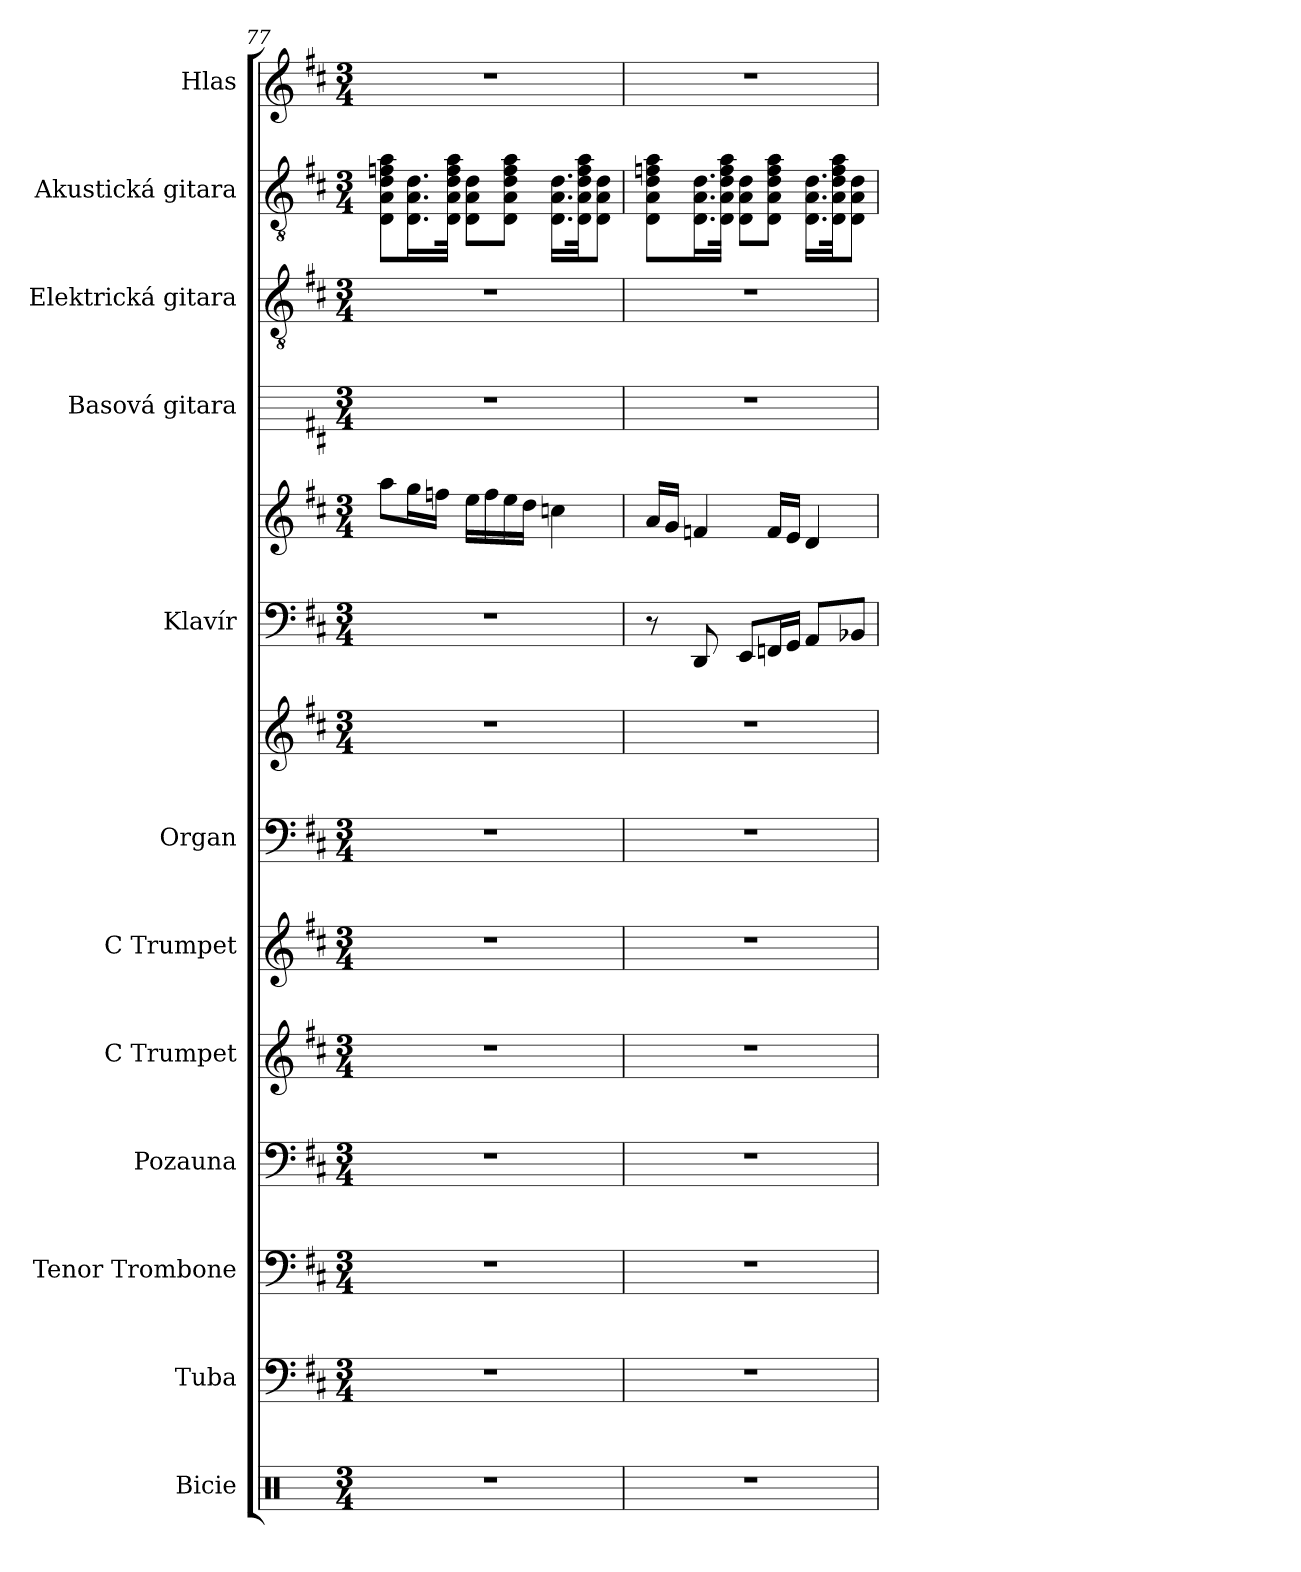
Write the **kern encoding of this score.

**kern	**kern	**kern	**kern	**kern	**kern	**kern	**kern	**kern	**kern	**kern	**kern	**kern	**kern
*part12	*part11	*part10	*part9	*part8	*part7	*part6	*part6	*part5	*part5	*part4	*part3	*part2	*part1
*staff14	*staff13	*staff12	*staff11	*staff10	*staff9	*staff8	*staff7	*staff6	*staff5	*staff4	*staff3	*staff2	*staff1
*I"Bicie	*I"Tuba	*I"Tenor Trombone	*I"Pozauna	*I"C Trumpet	*I"C Trumpet	*I"Organ	*	*I"Klavír	*	*I"Basová gitara	*I"Elektrická gitara	*I"Akustická gitara	*I"Hlas
*	*I'Tba.	*I'T. Tbn.	*	*I'C Tpt.	*I'C Tpt.	*I'Org.	*	*I'Kl.	*	*	*	*	*I'Hl.
*clefX	*clefF4	*clefF4	*clefF4	*clefG2	*clefG2	*clefF4	*clefG2	*clefF4	*clefG2	*	*clefGv2	*clefGv2	*clefG2
*	*	*	*	*	*	*	*	*	*	*ITrd7c12	*	*	*
*k[]	*k[f#c#]	*k[f#c#]	*k[f#c#]	*k[f#c#]	*k[f#c#]	*k[f#c#]	*k[f#c#]	*k[f#c#]	*k[f#c#]	*k[f#c#]	*k[f#c#]	*k[f#c#]	*k[f#c#]
*M3/4	*M3/4	*M3/4	*M3/4	*M3/4	*M3/4	*M3/4	*M3/4	*M3/4	*M3/4	*M3/4	*M3/4	*M3/4	*M3/4
=77	=77	=77	=77	=77	=77	=77	=77	=77	=77	=77	=77	=77	=77
2.r	2.r	2.r	2.r	2.r	2.r	2.r	2.r	2.r	8aa\L	2.r	2.r	8D\ 8A\ 8d\ 8fn\ 8a\L	2.r
.	.	.	.	.	.	.	.	.	16gg\L	.	.	16.D\ 16.A\ 16.d\L	.
.	.	.	.	.	.	.	.	.	16ffn\JJ	.	.	.	.
.	.	.	.	.	.	.	.	.	.	.	.	32D\ 32A\ 32d\ 32f\ 32a\JJk	.
.	.	.	.	.	.	.	.	.	16ee\LL	.	.	8D\ 8A\ 8d\L	.
.	.	.	.	.	.	.	.	.	16ff\	.	.	.	.
.	.	.	.	.	.	.	.	.	16ee\	.	.	8D\ 8A\ 8d\ 8f\ 8a\J	.
.	.	.	.	.	.	.	.	.	16dd\JJ	.	.	.	.
.	.	.	.	.	.	.	.	.	4ccn\	.	.	16.D\ 16.A\ 16.d\LL	.
.	.	.	.	.	.	.	.	.	.	.	.	32D\ 32A\ 32d\ 32f\ 32a\JK	.
.	.	.	.	.	.	.	.	.	.	.	.	8D\ 8A\ 8d\J	.
!!LO:PB:g=z
=78	=78	=78	=78	=78	=78	=78	=78	=78	=78	=78	=78	=78	=78
2.r	2.r	2.r	2.r	2.r	2.r	2.r	2.r	8r	16a/LL	2.r	2.r	8D\ 8A\ 8d\ 8fn\ 8a\L	2.r
.	.	.	.	.	.	.	.	.	16g/JJ	.	.	.	.
.	.	.	.	.	.	.	.	8DD/	4fn/	.	.	16.D\ 16.A\ 16.d\L	.
.	.	.	.	.	.	.	.	.	.	.	.	32D\ 32A\ 32d\ 32f\ 32a\JJk	.
.	.	.	.	.	.	.	.	8EE/L	.	.	.	8D\ 8A\ 8d\L	.
.	.	.	.	.	.	.	.	16FFn/L	16f/LL	.	.	8D\ 8A\ 8d\ 8f\ 8a\J	.
.	.	.	.	.	.	.	.	16GG/JJ	16e/JJ	.	.	.	.
.	.	.	.	.	.	.	.	8AA/L	4d/	.	.	16.D\ 16.A\ 16.d\LL	.
.	.	.	.	.	.	.	.	.	.	.	.	32D\ 32A\ 32d\ 32f\ 32a\JK	.
.	.	.	.	.	.	.	.	8BB-X/J	.	.	.	8D\ 8A\ 8d\J	.
=	=	=	=	=	=	=	=	=	=	=	=	=	=
*-	*-	*-	*-	*-	*-	*-	*-	*-	*-	*-	*-	*-	*-
